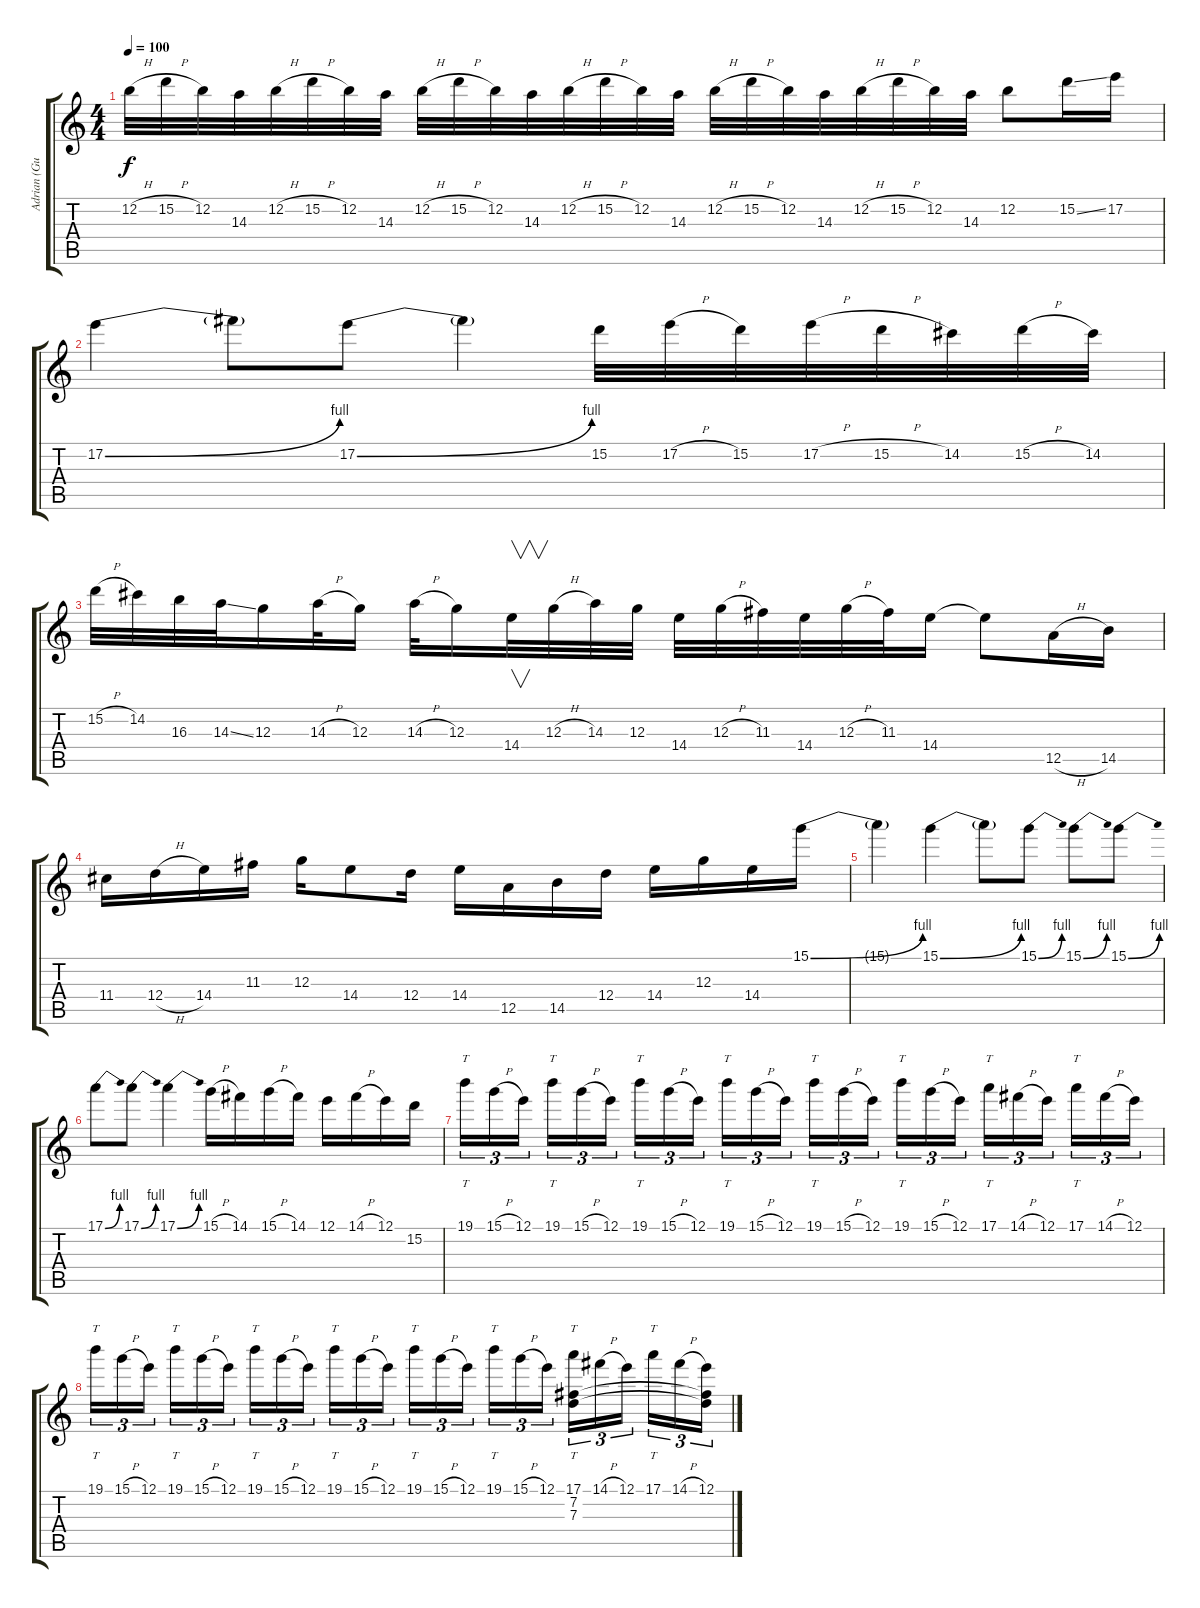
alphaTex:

\track ("Adrian (Guitar)" "Adrian (Gu") {instrument distortionguitar}
\staff {score tabs}
\tuning (E4 B3 G3 D3 A2 E2) {hide}
\ts (4 4)
\tempo 100
\clef g2
\ks c
12.2{h}.32{dy f} 15.2{h}.32 12.2.32 14.3.32 12.2{h}.32 15.2{h}.32 12.2.32 14.3.32 12.2{h}.32 15.2{h}.32 12.2.32 14.3.32 12.2{h}.32 15.2{h}.32 12.2.32 14.3.32 12.2{h}.32 15.2{h}.32 12.2.32 14.3.32 12.2{h}.32 15.2{h}.32 12.2.32 14.3.32 12.2.8 15.2{ss}.16 17.2.16 |
17.2{be (bend 0 0 60 4)}.4 17.2{t}.8 17.2{be (bend 0 0 60 4)}.8 17.2{t}.4 15.2.32 17.2{h}.32 15.2.32 17.2{h}.32 15.2{h}.32 14.2.32 15.2{h}.32 14.2.32 |
15.2{h}.32 14.2.32 16.3.32 14.3{ss}.32 12.3.16 14.3{h}.32 12.3.16 14.3{h}.32 12.3.16 14.4.32{v} 12.3{h}.32 14.3.32 12.3.32 14.4.32 12.3{h}.32 11.3.32 14.4.32 12.3{h}.32 11.3.32 14.4.16 14.4{t}.8 12.5{h}.16 14.5.16 |
11.4.16 12.4{h}.16 14.4.16 11.3.16 12.3.16 14.4.8 12.4.16 14.4.16 12.5.16 14.5.16 12.4.16 14.4.16 12.3.16 14.4.16 15.1{be (bend 0 0 60 4)}.16 |
15.1{t}.4 15.1{be (bend 0 0 60 4)}.4 15.1{t}.8 15.1{be (bend 0 0 60 4)}.8 15.1{be (bend 0 0 60 4)}.8 15.1{be (bend 0 0 60 4)}.8 |
17.1{be (bend 0 0 60 4)}.8 17.1{be (bend 0 0 60 4)}.8 17.1{be (bend 0 0 60 4)}.4 15.1{h}.16 14.1.16 15.1{h}.16 14.1.16 12.1.16 14.1{h}.16 12.1.16 15.2.16 |
19.1.16{tt tu (3 2)} 15.1{h}.16{tu (3 2)} 12.1.16{tu (3 2)} 19.1.16{tt tu (3 2)} 15.1{h}.16{tu (3 2)} 12.1.16{tu (3 2)} 19.1.16{tt tu (3 2)} 15.1{h}.16{tu (3 2)} 12.1.16{tu (3 2)} 19.1.16{tt tu (3 2)} 15.1{h}.16{tu (3 2)} 12.1.16{tu (3 2)} 19.1.16{tt tu (3 2)} 15.1{h}.16{tu (3 2)} 12.1.16{tu (3 2)} 19.1.16{tt tu (3 2)} 15.1{h}.16{tu (3 2)} 12.1.16{tu (3 2)} 17.1.16{tt tu (3 2)} 14.1{h}.16{tu (3 2)} 12.1.16{tu (3 2)} 17.1.16{tt tu (3 2)} 14.1{h}.16{tu (3 2)} 12.1.16{tu (3 2)} |
19.1.16{tt tu (3 2)} 15.1{h}.16{tu (3 2)} 12.1.16{tu (3 2)} 19.1.16{tt tu (3 2)} 15.1{h}.16{tu (3 2)} 12.1.16{tu (3 2)} 19.1.16{tt tu (3 2)} 15.1{h}.16{tu (3 2)} 12.1.16{tu (3 2)} 19.1.16{tt tu (3 2)} 15.1{h}.16{tu (3 2)} 12.1.16{tu (3 2)} 19.1.16{tt tu (3 2)} 15.1{h}.16{tu (3 2)} 12.1.16{tu (3 2)} 19.1.16{tt tu (3 2)} 15.1{h}.16{tu (3 2)} 12.1.16{tu (3 2)} (17.1 7.2 7.3).16{tt tu (3 2)} 14.1{h}.16{tu (3 2)} 12.1.16{tu (3 2)} 17.1.16{tt tu (3 2)} 14.1{h}.16{tu (3 2)} (12.1 7.2{t} 7.3{t}).16{tu (3 2)}
